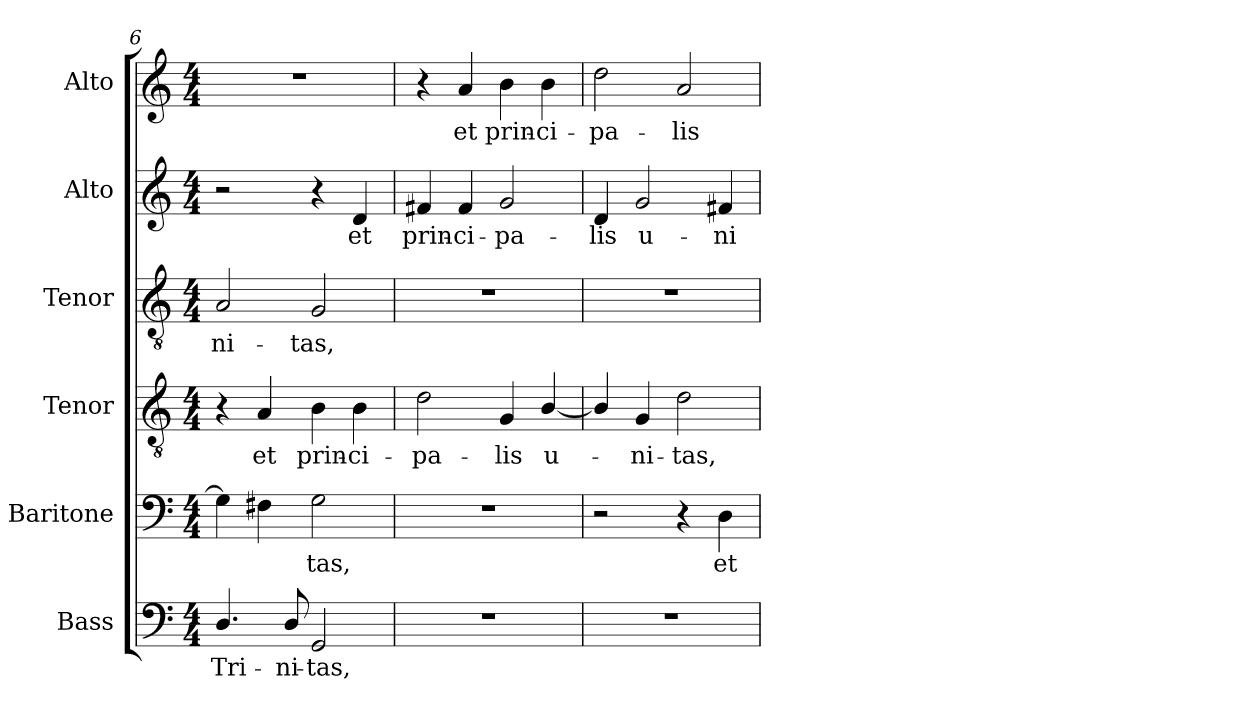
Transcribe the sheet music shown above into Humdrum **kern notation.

**kern	**text	**kern	**text	**kern	**text	**kern	**text	**kern	**text	**kern	**text
*part6	*part6	*part5	*part5	*part4	*part4	*part3	*part3	*part2	*part2	*part1	*part1
*staff6	*staff6	*staff5	*staff5	*staff4	*staff4	*staff3	*staff3	*staff2	*staff2	*staff1	*staff1
*I"Bass	*	*I"Baritone	*	*I"Tenor	*	*I"Tenor	*	*I"Alto	*	*I"Alto	*
*I'B.	*	*I'Bar.	*	*I'T.	*	*I'T.	*	*I'A.	*	*	*
!!LO:LB:g=z
*clefF4	*	*clefF4	*	*clefGv2	*	*clefGv2	*	*clefG2	*	*clefG2	*
*	*	*	*	*ITrd7c12	*	*ITrd7c12	*	*	*	*	*
*k[]	*	*k[]	*	*k[]	*	*k[]	*	*k[]	*	*k[]	*
*C:	*	*C:	*	*C:	*	*C:	*	*C:	*	*C:	*
*M4/4	*	*M4/4	*	*M4/4	*	*M4/4	*	*M4/4	*	*M4/4	*
=6	=6	=6	=6	=6	=6	=6	=6	=6	=6	=6	=6
!	!LO:LY:b:color=#000000	!	!	!	!	!	!	!	!	!	!
!	!	!	!	!	!	!	!LO:LY:b:color=#000000	!	!	!	!
4.Di/	Tri-	4Gi\]	.	4r	.	2AAi/	-ni-	2r	.	1r	.
!	!	!	!	!	!LO:LY:b:color=#000000	!	!	!	!	!	!
.	.	4F#Xi\	.	4AAi/	et	.	.	.	.	.	.
!	!LO:LY:b:color=#000000	!	!	!	!	!	!	!	!	!	!
8Di/	-ni-	.	.	.	.	.	.	.	.	.	.
!	!LO:LY:b:color=#000000	!	!	!	!	!	!	!	!	!	!
!	!	!	!LO:LY:b:color=#000000	!	!	!	!	!	!	!	!
!	!	!	!	!	!LO:LY:b:color=#000000	!	!	!	!	!	!
!	!	!	!	!	!	!	!LO:LY:b:color=#000000	!	!	!	!
2GGi/	-tas,	2Gi\	-tas,	4BBi\	prin-	2GGi/	-tas,	4r	.	.	.
!	!	!	!	!	!LO:LY:b:color=#000000	!	!	!	!	!	!
!	!	!	!	!	!	!	!	!	!LO:LY:b:color=#000000	!	!
.	.	.	.	4BBi\	-ci-	.	.	4di/	et	.	.
=7	=7	=7	=7	=7	=7	=7	=7	=7	=7	=7	=7
!	!	!	!	!	!LO:LY:b:color=#000000	!	!	!	!	!	!
!	!	!	!	!	!	!	!	!	!LO:LY:b:color=#000000	!	!
1r	.	1r	.	2Di\	-pa-	1r	.	4f#Xi/	prin-	4r	.
!	!	!	!	!	!	!	!	!	!LO:LY:b:color=#000000	!	!
!	!	!	!	!	!	!	!	!	!	!	!LO:LY:b:color=#000000
.	.	.	.	.	.	.	.	4f#i/	-ci-	4ai/	et
!	!	!	!	!	!LO:LY:b:color=#000000	!	!	!	!	!	!
!	!	!	!	!	!	!	!	!	!LO:LY:b:color=#000000	!	!
!	!	!	!	!	!	!	!	!	!	!	!LO:LY:b:color=#000000
.	.	.	.	4GGi/	-lis	.	.	2gi/	-pa-	4bi\	prin-
!	!	!	!	!	!LO:LY:b:color=#000000	!	!	!	!	!	!
!	!	!	!	!	!	!	!	!	!	!	!LO:LY:b:color=#000000
.	.	.	.	[4BBi/	u-	.	.	.	.	4bi\	-ci-
=8	=8	=8	=8	=8	=8	=8	=8	=8	=8	=8	=8
!	!	!	!	!	!	!	!	!	!LO:LY:b:color=#000000	!	!
!	!	!	!	!	!	!	!	!	!	!	!LO:LY:b:color=#000000
1r	.	2r	.	4BBi/]	.	1r	.	4di/	-lis	2ddi\	-pa-
!	!	!	!	!	!LO:LY:b:color=#000000	!	!	!	!	!	!
!	!	!	!	!	!	!	!	!	!LO:LY:b:color=#000000	!	!
.	.	.	.	4GGi/	-ni-	.	.	2gi/	u-	.	.
!	!	!	!	!	!LO:LY:b:color=#000000	!	!	!	!	!	!
!	!	!	!	!	!	!	!	!	!	!	!LO:LY:b:color=#000000
.	.	4r	.	2Di\	-tas,	.	.	.	.	2ai/	-lis
!	!	!	!LO:LY:b:color=#000000	!	!	!	!	!	!	!	!
!	!	!	!	!	!	!	!	!	!LO:LY:b:color=#000000	!	!
.	.	4Di\	et	.	.	.	.	4f#Xi/	-ni-	.	.
=	=	=	=	=	=	=	=	=	=	=	=
*-	*-	*-	*-	*-	*-	*-	*-	*-	*-	*-	*-
